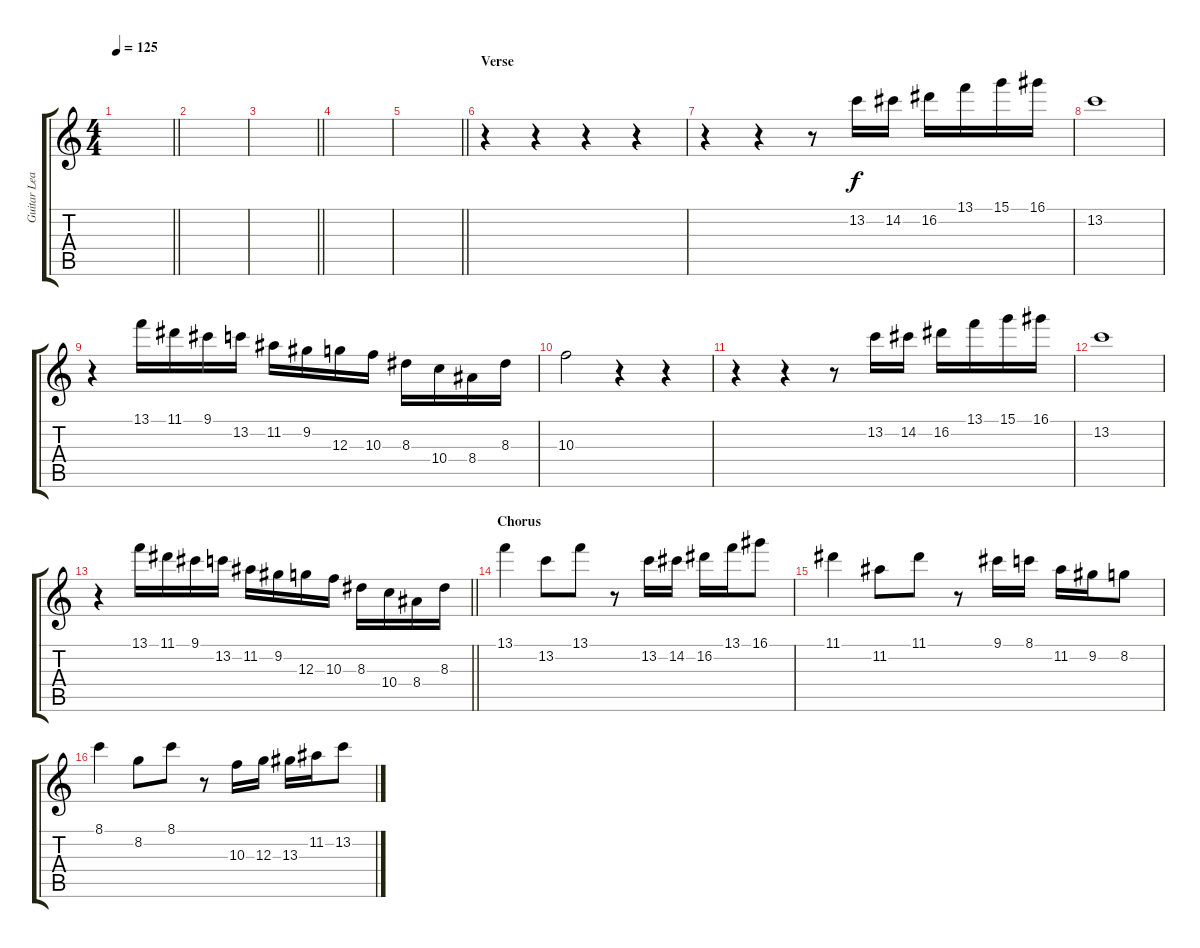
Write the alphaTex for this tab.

\track ("Guitar Lead" "Guitar Lea") {instrument overdrivenguitar}
\staff {score tabs}
\tuning (E4 B3 G3 D3 A2 E2) {hide}
\ts (4 4)
\tempo 125
\clef g2
\barLineRight lightlight
\ks c
|
\section ("" "")
|
\barLineRight lightlight
|
|
\barLineRight lightlight
|
\section ("" "Verse")
r.4 r.4 r.4 r.4 |
r.4 r.4 r.8 13.2.16 14.2.16 16.2.16 13.1.16 15.1.16 16.1.16 |
13.2.1 |
r.4 13.1.16 11.1.16 9.1.16 13.2.16 11.2.16 9.2.16 12.3.16 10.3.16 8.3.16 10.4.16 8.4.16 8.3.16 |
10.3.2 r.4 r.4 |
r.4 r.4 r.8 13.2.16 14.2.16 16.2.16 13.1.16 15.1.16 16.1.16 |
13.2.1 |
\barLineRight lightlight
r.4 13.1.16 11.1.16 9.1.16 13.2.16 11.2.16 9.2.16 12.3.16 10.3.16 8.3.16 10.4.16 8.4.16 8.3.16 |
\section ("" "Chorus")
13.1.4 13.2.8 13.1.8 r.8 13.2.16 14.2.16 16.2.16 13.1.16 16.1.8 |
11.1.4 11.2.8 11.1.8 r.8 9.1.16 8.1.16 11.2.16 9.2.16 8.2.8 |
8.1.4 8.2.8 8.1.8 r.8 10.3.16 12.3.16 13.3.16 11.2.16 13.2.8
